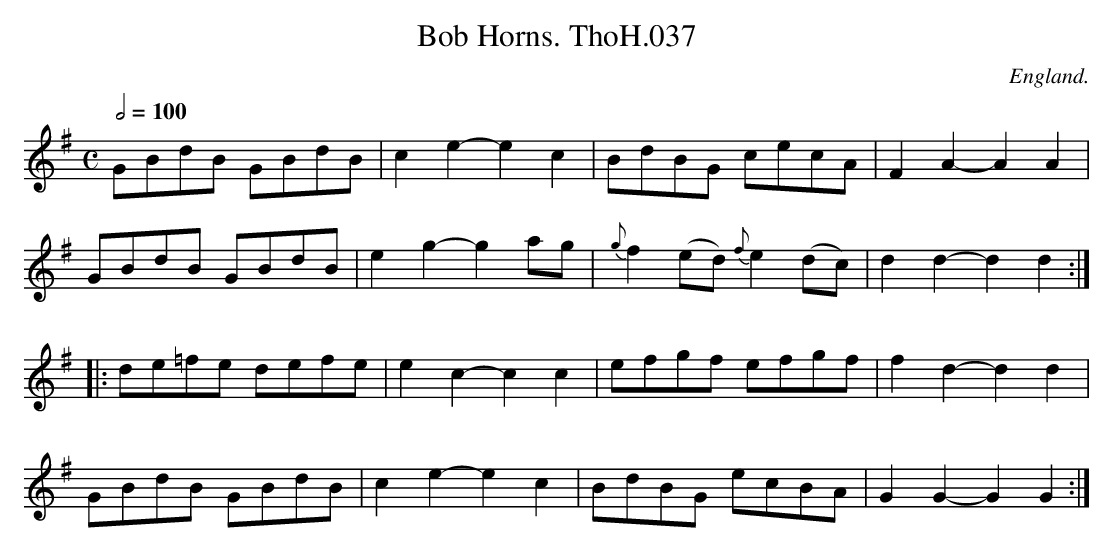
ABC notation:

X:1
T:Bob Horns. ThoH.037
Q:1/2=100
M:C
L:1/8
O:England.
K:G
GBdB GBdB|c2e2-e2c2|BdBG cecA|F2A2-A2A2|
GBdB GBdB|e2g2-g2ag|{g}f2(ed){f}e2(dc)|d2d2-d2d2:|
|:de=fe defe|e2c2-c2c2|efgf efgf|f2d2-d2d2|
GBdB GBdB|c2e2-e2c2|BdBG ecBA|G2G2-G2G2:|
